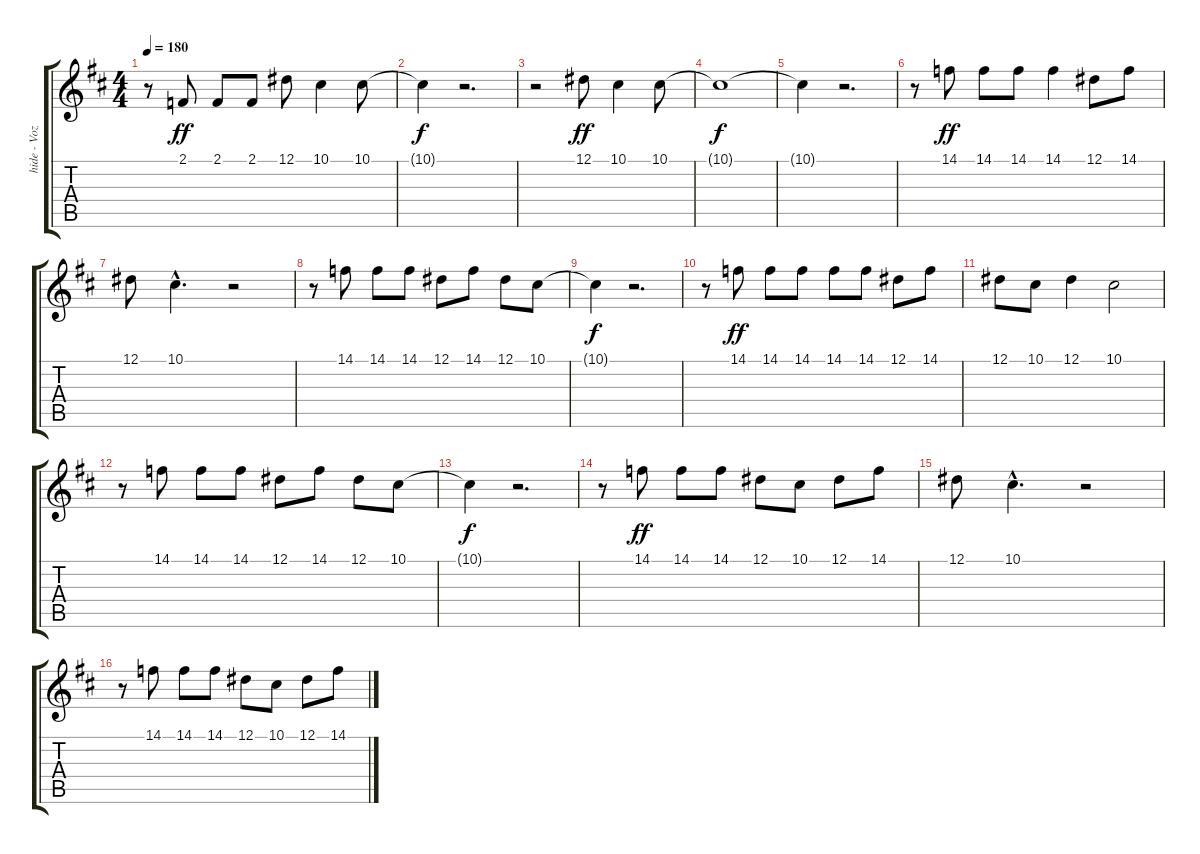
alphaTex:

\track ("hide - Voz -" "hide - Voz") {instrument violin}
\staff {score tabs}
\tuning (Eb4 Bb3 Gb3 Db3 Ab2 Eb2) {hide}
\ts (4 4)
\tempo 180
\clef g2
\ks bminor
r.8{dy f} 2.1.8{dy ff} 2.1.8 2.1.8 12.1.8 10.1.4 10.1.8 |
10.1{t}.4{dy f} r.2{d} |
r.2 12.1.8{dy ff} 10.1.4 10.1.8 |
10.1{t}.1{dy f} |
10.1{t}.4 r.2{d} |
r.8 14.1.8{dy ff} 14.1.8 14.1.8 14.1.4 12.1.8 14.1.8 |
12.1.8 10.1{hac}.4{d} r.2 |
r.8 14.1.8 14.1.8 14.1.8 12.1.8 14.1.8 12.1.8 10.1.8 |
10.1{t}.4{dy f} r.2{d} |
r.8 14.1.8{dy ff} 14.1.8 14.1.8 14.1.8 14.1.8 12.1.8 14.1.8 |
12.1.8 10.1.8 12.1.4 10.1.2 |
r.8 14.1.8 14.1.8 14.1.8 12.1.8 14.1.8 12.1.8 10.1.8 |
10.1{t}.4{dy f} r.2{d} |
r.8 14.1.8{dy ff} 14.1.8 14.1.8 12.1.8 10.1.8 12.1.8 14.1.8 |
12.1.8 10.1{hac}.4{d} r.2 |
r.8 14.1.8 14.1.8 14.1.8 12.1.8 10.1.8 12.1.8 14.1.8
